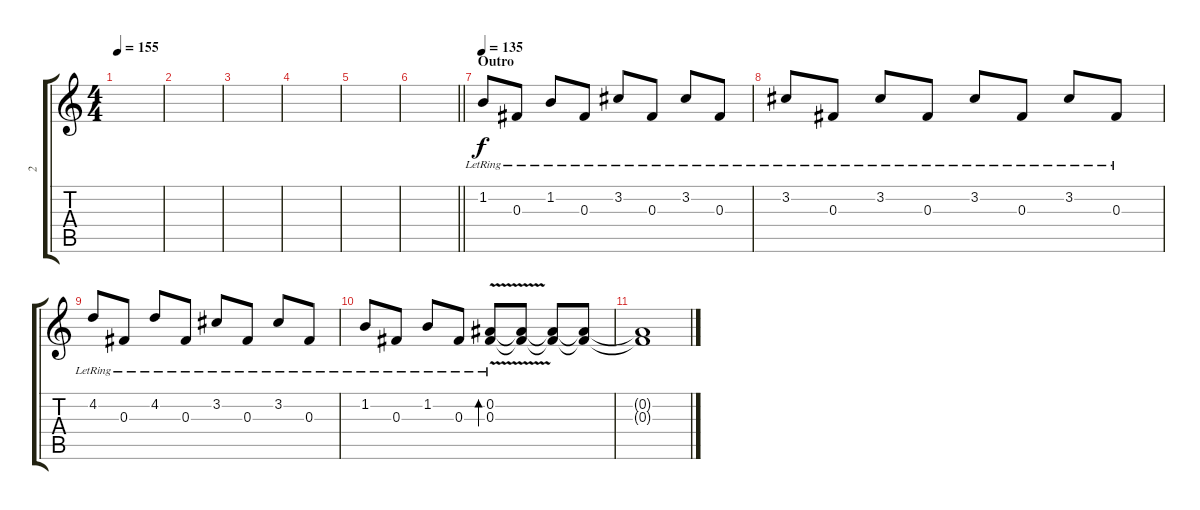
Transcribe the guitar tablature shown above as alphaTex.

\track ("2" "2") {instrument electricguitarclean}
\staff {score tabs}
\tuning (Eb4 Bb3 Gb3 Db3 Ab2 Db2) {hide}
\ts (4 4)
\tempo 155
\clef g2
\ks c
|
|
|
|
|
\barLineRight lightlight
|
\section ("" "Outro")
\tempo 135
1.2{lr}.8{balance 4 instrument electricguitarclean} 0.3{lr}.8 1.2{lr}.8 0.3{lr}.8 3.2{lr}.8 0.3{lr}.8 3.2{lr}.8 0.3{lr}.8 |
3.2{lr}.8 0.3{lr}.8 3.2{lr}.8 0.3{lr}.8 3.2{lr}.8 0.3{lr}.8 3.2{lr}.8 0.3{lr}.8 |
4.2{lr}.8 0.3{lr}.8 4.2{lr}.8 0.3{lr}.8 3.2{lr}.8 0.3{lr}.8 3.2{lr}.8 0.3{lr}.8 |
1.2{lr}.8 0.3{lr}.8 1.2{lr}.8 0.3{lr}.8 (0.2{v lr} 0.3{v}).8{bd 480} (0.2{t} 0.3{t}).8 (0.2{t} 0.3{t}).8 (0.2{t} 0.3{t}).8 |
(0.2{t} 0.3{t}).1
